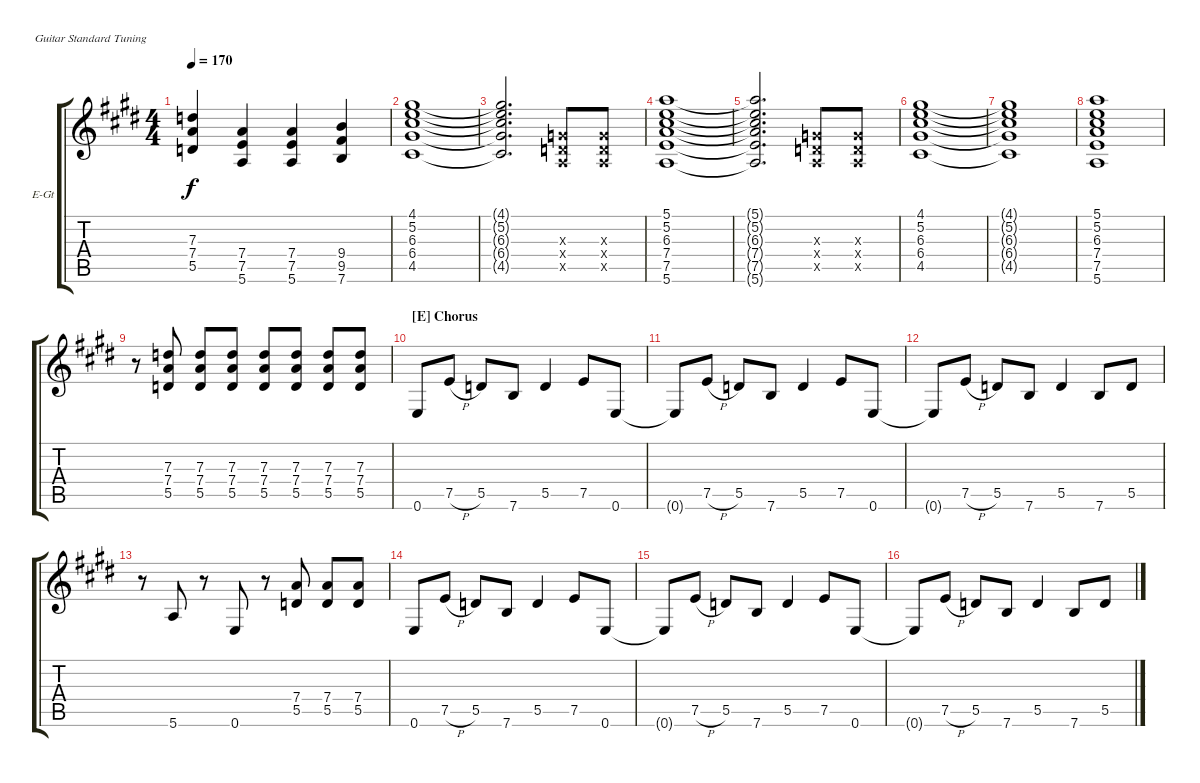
\bracketExtendMode groupsimilarinstruments
\firstSystemTrackNameOrientation horizontal
\otherSystemsTrackNameOrientation horizontal
\track ("Guitar 2" "E-Gt") {instrument overdrivenguitar}
\staff {score tabs}
\tuning (E4 B3 G3 D3 A2 E2)
\ts (4 4)
\tempo 170
\clef g2
\scale
1.07818
\ks e
(7.3 7.4 5.5).4{dy f} (7.4 7.5 5.6).4 (7.4 7.5 5.6).4 (9.4 9.5 7.6).4 |
\scale
0.921816 (6.3 6.4 4.5 5.2 4.1).1 |
\scale
1.07818 (6.3{t} 6.4{t} 4.5{t} 5.2{t} 4.1{t}).2{d} (0.5{x} 0.4{x} 0.3{x}).8 (0.5{x} 0.4{x} 0.3{x}).8 |
\scale
0.921816 (6.3 7.4 7.5 5.6 5.2 5.1).1 |
\scale
1.07818 (6.3{t} 7.4{t} 7.5{t} 5.6{t} 5.2{t} 5.1{t}).2{d} (0.5{x} 0.4{x} 0.3{x}).8 (0.5{x} 0.4{x} 0.3{x}).8 |
\scale
0.921816 (6.3 6.4 4.5 5.2 4.1).1 |
\scale
1.07818 (6.3{t} 6.4{t} 4.5{t} 5.2{t} 4.1{t}).1 |
\scale
0.921816 (6.3 7.4 7.5 5.6 5.2 5.1).1 |
\scale
1.07818 r.8 (7.4 5.5 7.3).8 (7.4 5.5 7.3).8 (7.4 5.5 7.3).8 (7.4 5.5 7.3).8 (7.4 5.5 7.3).8 (7.4 5.5 7.3).8 (7.4 5.5 7.3).8 |
\section ("E" "Chorus")
\scale
0.921816 0.6.8 7.5{h}.8 5.5.8 7.6.8 5.5.4 7.5.8 0.6.8 |
\scale
1.07818 0.6{t}.8 7.5{h}.8 5.5.8 7.6.8 5.5.4 7.5.8 0.6.8 |
\scale
0.921816 0.6{t}.8 7.5{h}.8 5.5.8 7.6.8 5.5.4 7.6.8 5.5.8 |
\scale
1.07818 r.8 5.6.8 r.8 0.6.8 r.8 (7.4 5.5).8 (7.4 5.5).8 (7.4 5.5).8 |
\scale
0.921816 0.6.8 7.5{h}.8 5.5.8 7.6.8 5.5.4 7.5.8 0.6.8 |
\scale
1.07818 0.6{t}.8 7.5{h}.8 5.5.8 7.6.8 5.5.4 7.5.8 0.6.8 |
\scale
0.921816 0.6{t}.8 7.5{h}.8 5.5.8 7.6.8 5.5.4 7.6.8 5.5.8
